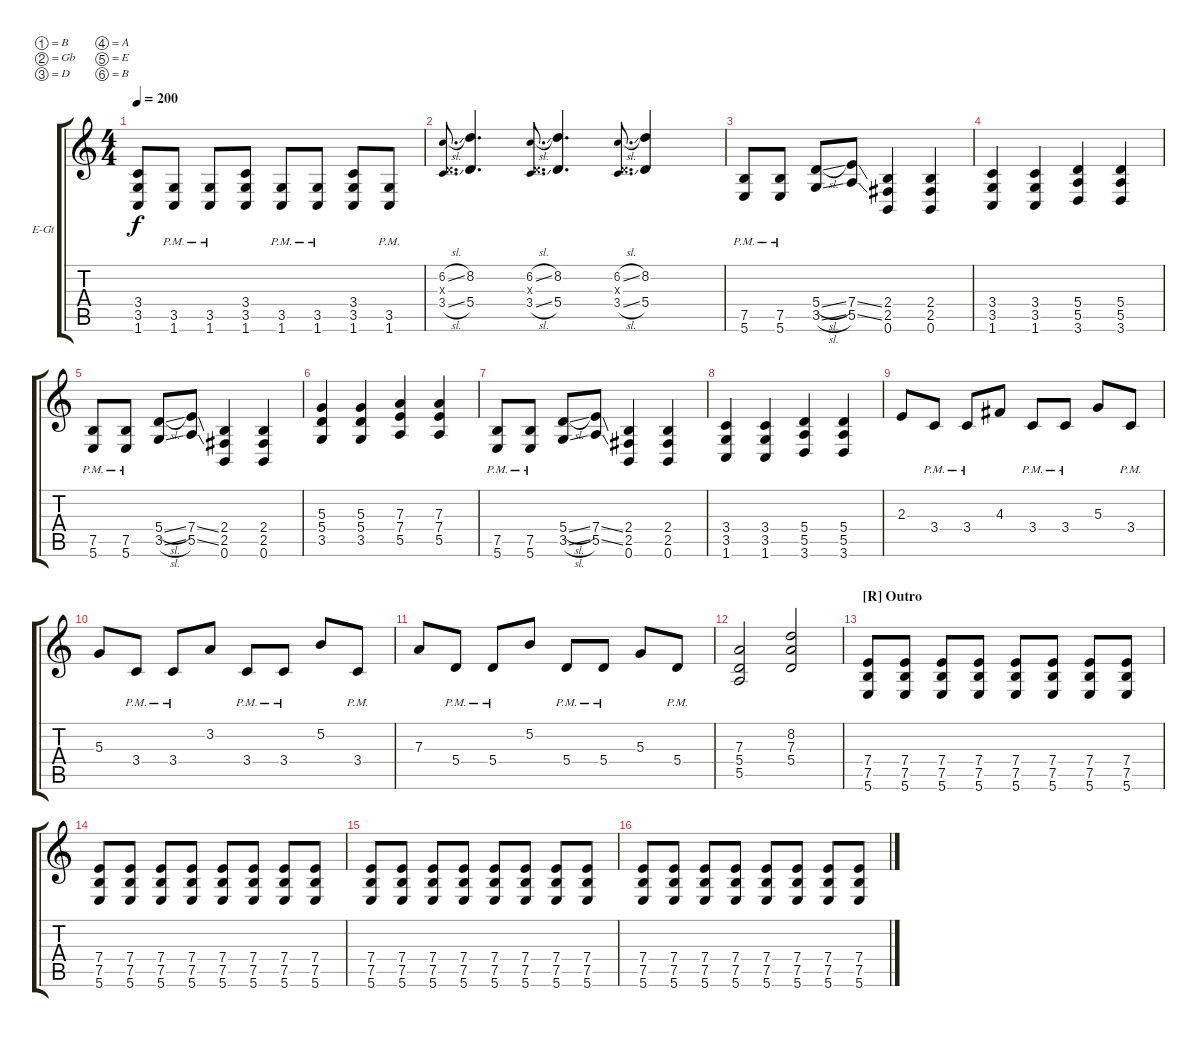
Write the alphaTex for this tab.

\defaultSystemsLayout 4
\bracketExtendMode groupsimilarinstruments
\firstSystemTrackNameOrientation horizontal
\otherSystemsTrackNameOrientation horizontal
\track ("Guitar 1 (Left/Low)" "E-Gt") {instrument distortionguitar}
\staff {score tabs}
\tuning (B3 Gb3 D3 A2 E2 B1)
\ts (4 4)
\tempo 200
\clef g2
\ks c
(1.6 3.5 3.4).8{dy f} (1.6{pm} 3.5{pm}).8 (1.6{pm} 3.5{pm}).8 (1.6 3.5 3.4).8 (1.6{pm} 3.5{pm}).8 (1.6{pm} 3.5{pm}).8 (1.6 3.5 3.4).8 (1.6{pm} 3.5{pm}).8 |
(3.4{sl} 6.2{sl} 0.3{x}).8{d gr onbeat} (5.4 8.2).4{d} (3.4{sl} 6.2{sl} 0.3{x}).8{d gr onbeat} (5.4 8.2).4{d} (3.4{sl} 6.2{sl} 0.3{x}).8{d gr onbeat} (5.4 8.2).4 |
(7.5{pm} 5.6{pm}).8 (7.5{pm} 5.6{pm}).8 (3.5{sl} 5.4{sl}).8 (5.5{ss} 7.4{ss}).8 (0.6 2.5 2.4).4 (0.6 2.5 2.4).4 |
(1.6 3.5 3.4).4 (1.6 3.5 3.4).4 (3.6 5.5 5.4).4 (5.4 5.5 3.6).4 |
(7.5{pm} 5.6{pm}).8 (7.5{pm} 5.6{pm}).8 (3.5{sl} 5.4{sl}).8 (5.5{ss} 7.4{ss}).8 (0.6 2.5 2.4).4 (0.6 2.5 2.4).4 |
(3.5 5.4 5.3).4 (3.5 5.4 5.3).4 (5.5 7.4 7.3).4 (7.3 7.4 5.5).4 |
(7.5{pm} 5.6{pm}).8 (7.5{pm} 5.6{pm}).8 (3.5{sl} 5.4{sl}).8 (5.5{ss} 7.4{ss}).8 (0.6 2.5 2.4).4 (0.6 2.5 2.4).4 |
(1.6 3.5 3.4).4 (1.6 3.5 3.4).4 (3.6 5.5 5.4).4 (5.4 5.5 3.6).4 |
2.3.8 3.4{pm}.8 3.4{pm}.8 4.3.8 3.4{pm}.8 3.4{pm}.8 5.3.8 3.4{pm}.8 |
5.3.8 3.4{pm}.8 3.4{pm}.8 3.2.8 3.4{pm}.8 3.4{pm}.8 5.2.8 3.4{pm}.8 |
7.3.8 5.4{pm}.8 5.4{pm}.8 5.2.8 5.4{pm}.8 5.4{pm}.8 5.3.8 5.4{pm}.8 |
(5.5 5.4 7.3).2 (5.4 7.3 8.2).2 |
\section ("R" "Outro")
(5.6 7.5 7.4).8 (5.6 7.5 7.4).8 (5.6 7.5 7.4).8 (5.6 7.5 7.4).8 (5.6 7.5 7.4).8 (5.6 7.5 7.4).8 (5.6 7.5 7.4).8 (5.6 7.5 7.4).8 |
(5.6 7.5 7.4).8 (5.6 7.5 7.4).8 (5.6 7.5 7.4).8 (5.6 7.5 7.4).8 (5.6 7.5 7.4).8 (5.6 7.5 7.4).8 (5.6 7.5 7.4).8 (5.6 7.5 7.4).8 |
(5.6 7.5 7.4).8 (5.6 7.5 7.4).8 (5.6 7.5 7.4).8 (5.6 7.5 7.4).8 (5.6 7.5 7.4).8 (5.6 7.5 7.4).8 (5.6 7.5 7.4).8 (5.6 7.5 7.4).8 |
(5.6 7.5 7.4).8 (5.6 7.5 7.4).8 (5.6 7.5 7.4).8 (5.6 7.5 7.4).8 (5.6 7.5 7.4).8 (5.6 7.5 7.4).8 (5.6 7.5 7.4).8 (5.6 7.5 7.4).8
